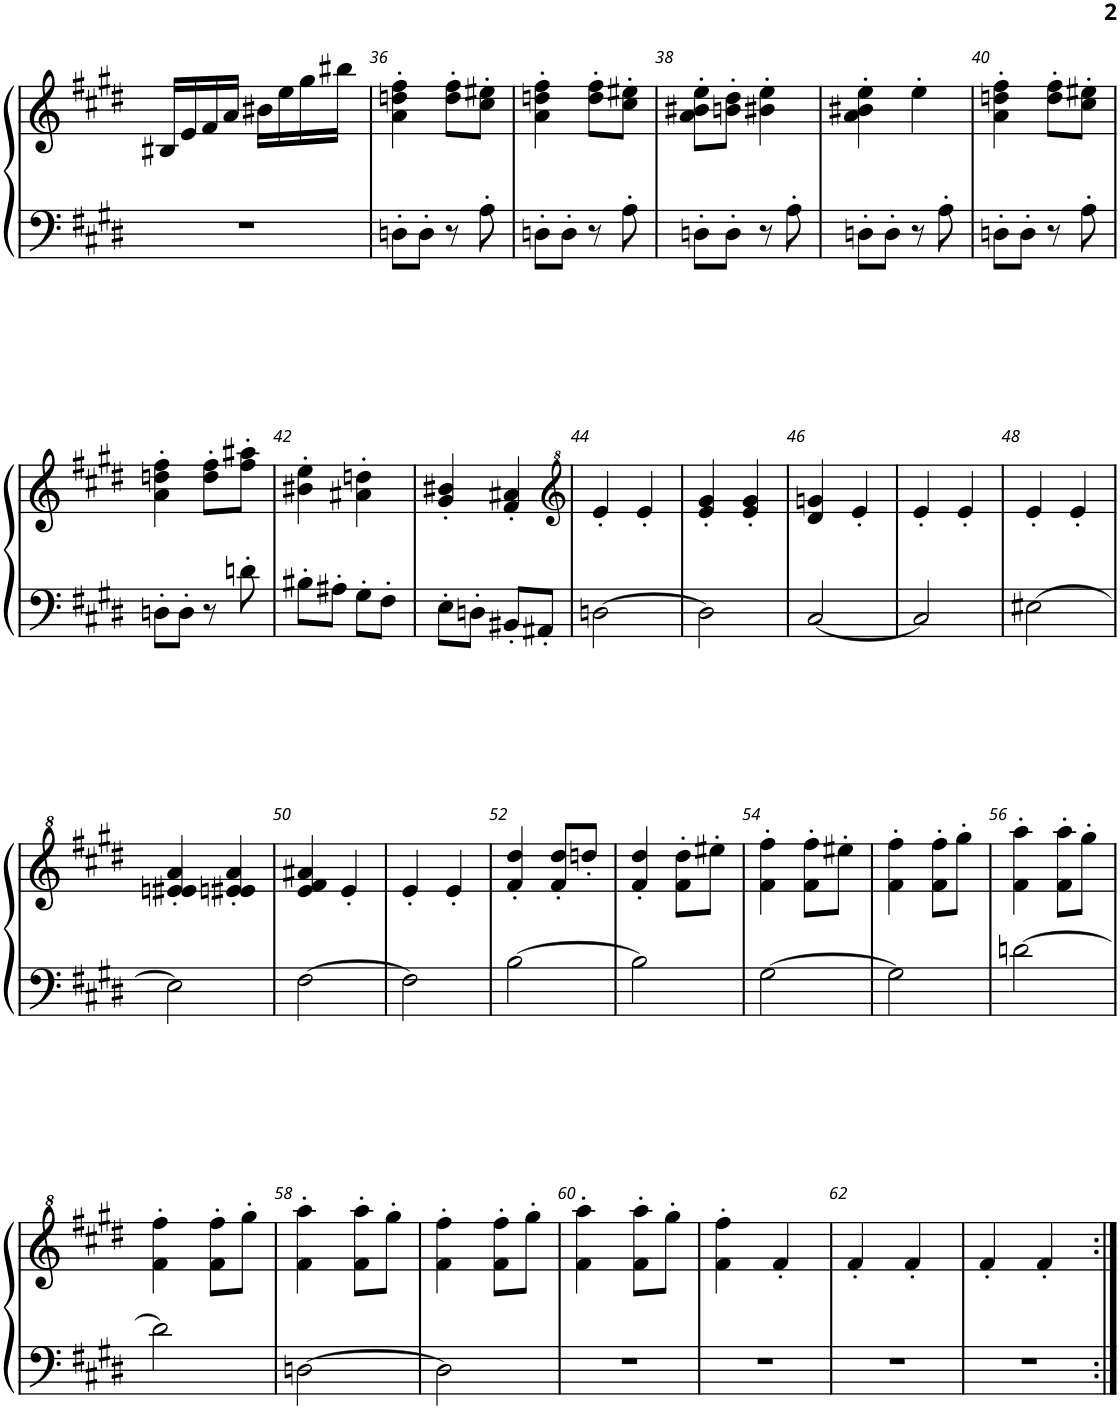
**kern	**kern
*part1	*part1
*staff2	*staff1
*I"Piano, Right	*
*I'Pno.	*
!!LO:PB:g=z
*clefF4	*clefG2
*k[f#c#g#d#]	*k[f#c#g#d#]
*M2/4	*M2/4
=35	=35
2r	16B#X/LL
.	16e/
.	16f#/
.	16a/JJ
.	16b#X\LL
.	16ee\
.	16gg#\
.	16bb#X\JJ
=36	=36
8Dn'\L	4a\' 4ddn\' 4ff#\'
8D'\J	.
8r	8dd\' 8ff#\'L
8A'\	8cc#\' 8ee#X\'J
=37	=37
8Dn'\L	4a\' 4ddn\' 4ff#\'
8D'\J	.
8r	8dd\' 8ff#\'L
8A'\	8cc#\' 8ee#X\'J
=38	=38
8Dn'\L	8a\' 8b#X\' 8ee\'L
8D'\J	8bn\' 8dd#\'J
8r	4b#X\' 4ee\'
8A'\	.
=39	=39
8Dn'\L	4a\' 4b#X\' 4ee\'
8D'\J	.
8r	4ee'\
8A'\	.
=40	=40
8Dn'\L	4a\' 4ddn\' 4ff#\'
8D'\J	.
8r	8dd\' 8ff#\'L
8A'\	8cc#\' 8ee#X\'J
!!LO:LB:g=z
=41	=41
8Dn'\L	4a\' 4ddn\' 4ff#\'
8D'\J	.
8r	8dd\' 8ff#\'L
8dn'\	8ff#\' 8aa#X\'J
=42	=42
8B#X'\L	4b#X\' 4ee\'
8A#X'\J	.
8G#'\L	4a#X\' 4ddn\'
8F#'\J	.
=43	=43
8E'\L	4g#/' 4b#X/'
8Dn'\J	.
8BB#X'/L	4f#/' 4a#X/'
8AA#X'/J	.
=44	=44
*	*clefG^2
[2Dn\	4ee'/
.	4ee'/
=45	=45
2D\]	4ee/' 4gg#/'
.	4ee/' 4gg#/'
=46	=46
[2C#/	4dd#/ 4ggn/
.	4ee'/
=47	=47
2C#/]	4ee'/
.	4ee'/
=48	=48
[2E#X\	4ee'/
.	4ee'/
!!LO:LB:g=z
=49	=49
2E#\]	4een/' 4ee#X/' 4aa/'
.	4een/' 4ee#X/' 4aa/'
=50	=50
[2F#\	4ee/ 4ff#/ 4aa#X/
.	4ee'/
=51	=51
2F#\]	4ee'/
.	4ee'/
=52	=52
[2B\	4ff#/' 4ddd#/'
.	8ff#/' 8ddd#/'L
.	8dddn'/J
=53	=53
2B\]	4ff#/' 4ddd#/'
.	8ff#\' 8ddd#\'L
.	8eee#X'\J
=54	=54
[2G#\	4ff#\' 4fff#\'
.	8ff#\' 8fff#\'L
.	8eee#X'\J
=55	=55
2G#\]	4ff#\' 4fff#\'
.	8ff#\' 8fff#\'L
.	8ggg#'\J
=56	=56
[2dn\	4ff#\' 4aaa\'
.	8ff#\' 8aaa\'L
.	8ggg#'\J
!!LO:LB:g=z
=57	=57
2d\]	4ff#\' 4fff#\'
.	8ff#\' 8fff#\'L
.	8ggg#'\J
=58	=58
[2Dn\	4ff#\' 4aaa\'
.	8ff#\' 8aaa\'L
.	8ggg#'\J
=59	=59
2D\]	4ff#\' 4fff#\'
.	8ff#\' 8fff#\'L
.	8ggg#'\J
=60	=60
2r	4ff#\' 4aaa\'
.	8ff#\' 8aaa\'L
.	8ggg#'\J
=61	=61
2r	4ff#\' 4fff#\'
.	4ff#'/
=62	=62
2r	4ff#'/
.	4ff#'/
=63	=63
2r	4ff#'/
.	4ff#'/
=:|!	=:|!
*-	*-
